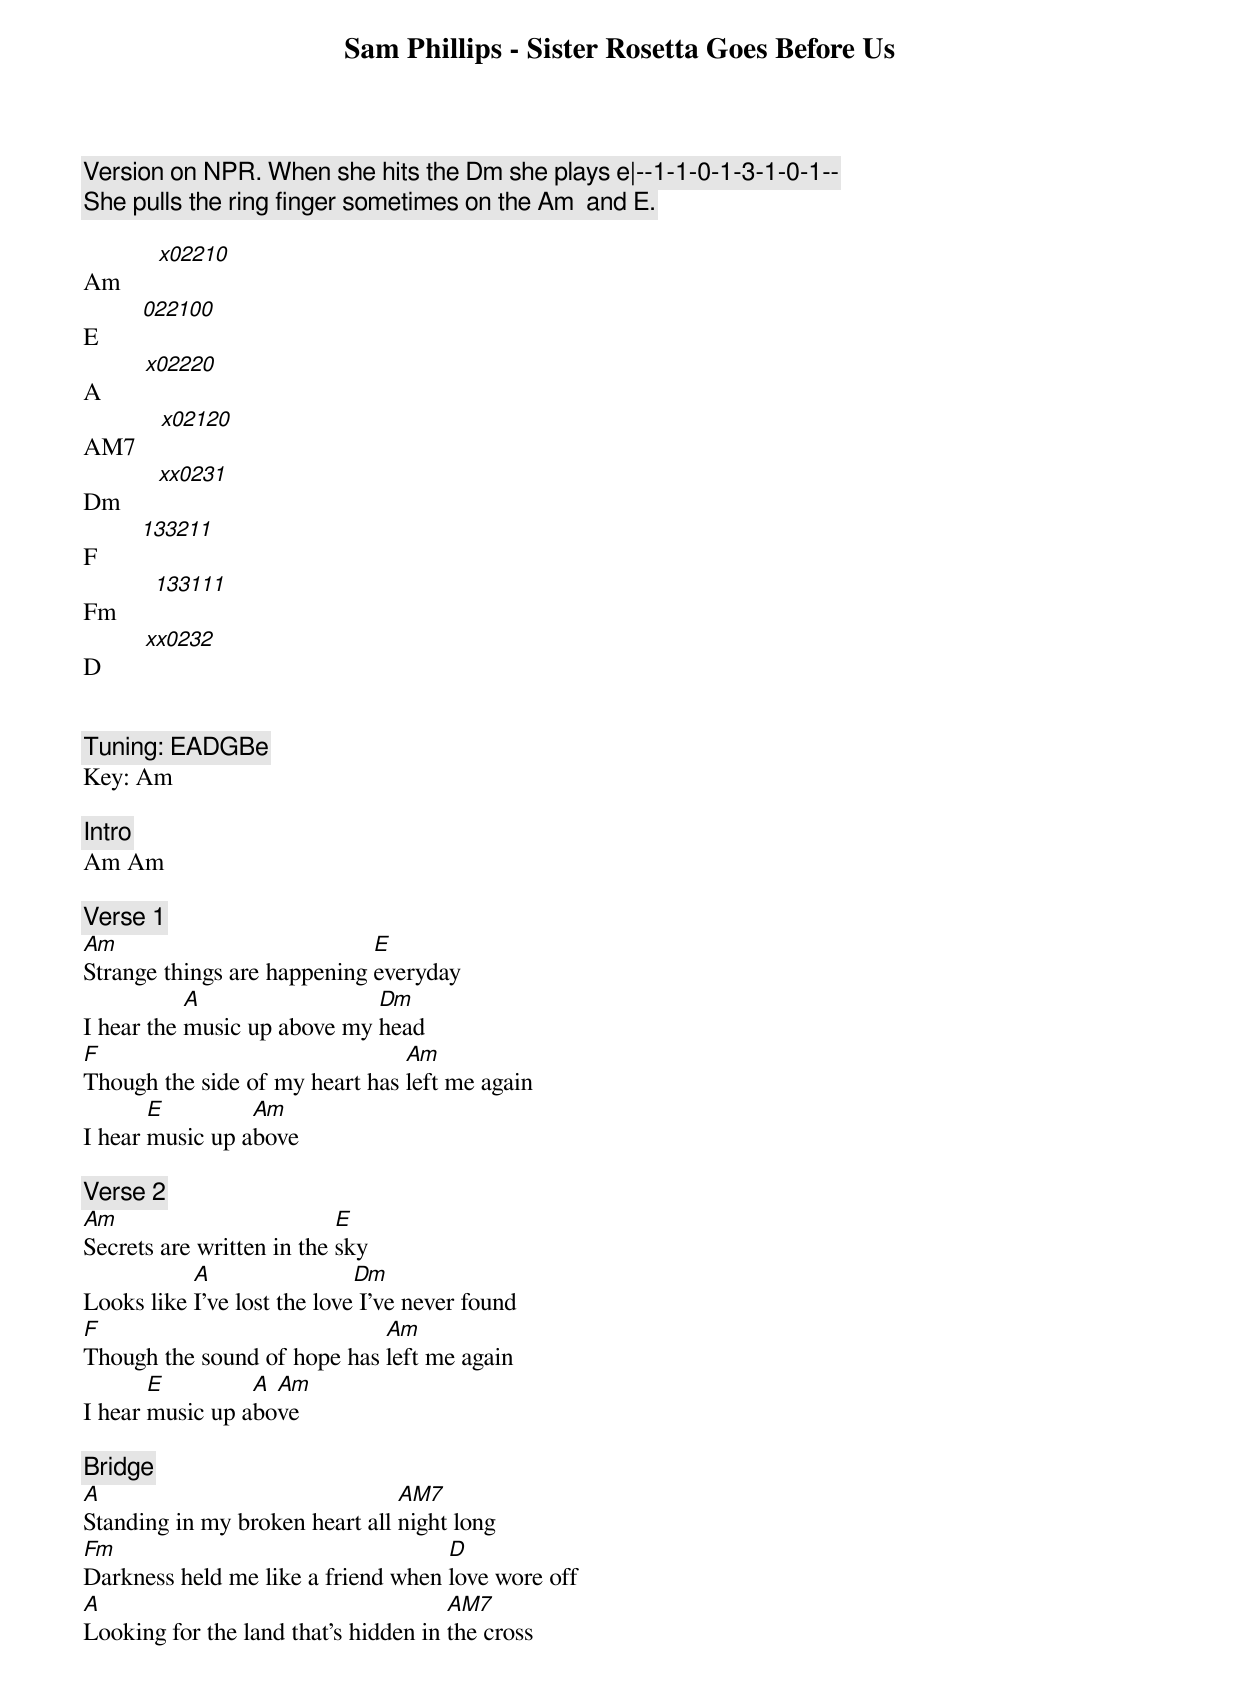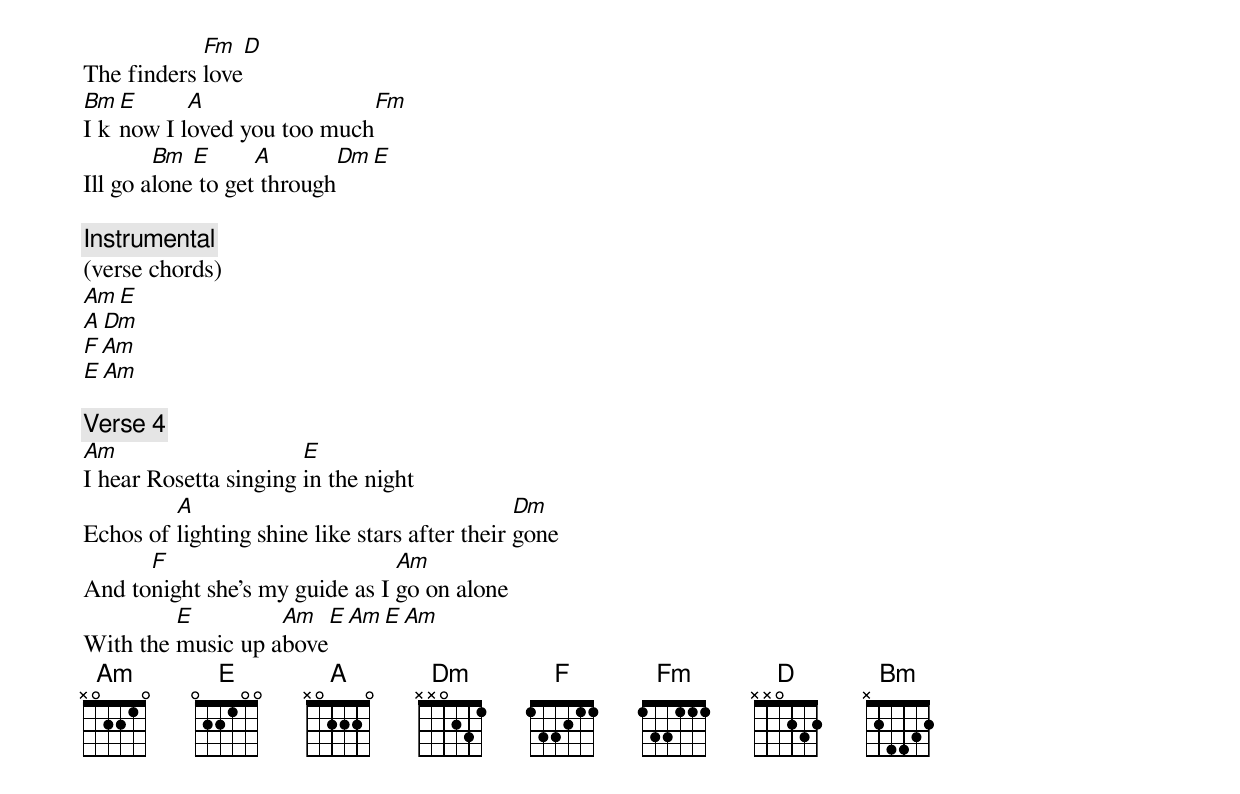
Sam Phillips - Sister Rosetta Goes Before Us

Version on NPR. When she hits the Dm she plays e|--1-1-0-1-3-1-0-1--
She pulls the ring finger sometimes on the Am  and E.

Am 	[x02210]
E 	[022100]
A 	[x02220]
AM7    [x02120]
Dm 	[xx0231]
F 	[133211]
Fm 	[133111]
D 	[xx0232]


Tuning: EADGBe
Key: Am

[Intro]
Am Am

[Verse 1]
Am                           E
Strange things are happening everyday
           A                 Dm
I hear the music up above my head
F                               Am
Though the side of my heart has left me again
       E         Am
I hear music up above

[Verse 2]
Am                         E
Secrets are written in the sky
           A                 Dm
Looks like I've lost the love I've never found
F                            Am
Though the sound of hope has left me again
       E         A Am
I hear music up above

[Bridge]
A                               AM7
Standing in my broken heart all night long
Fm                                  D
Darkness held me like a friend when love wore off
A                                     AM7
Looking for the land that's hidden in the cross
            Fm    D
The finders love
Bm E      A                 Fm
I know I loved you too much
        Bm  E      A        Dm E
Ill go alone to get through

[Instrumental]
(verse chords)
Am  E
A  Dm
F  Am
E  Am

[Verse 4]
Am                     E
I hear Rosetta singing in the night
         A                                     Dm
Echos of lighting shine like stars after their gone
      F                         Am
And tonight she's my guide as I go on alone
         E         Am   E  Am  E  Am
With the music up above
